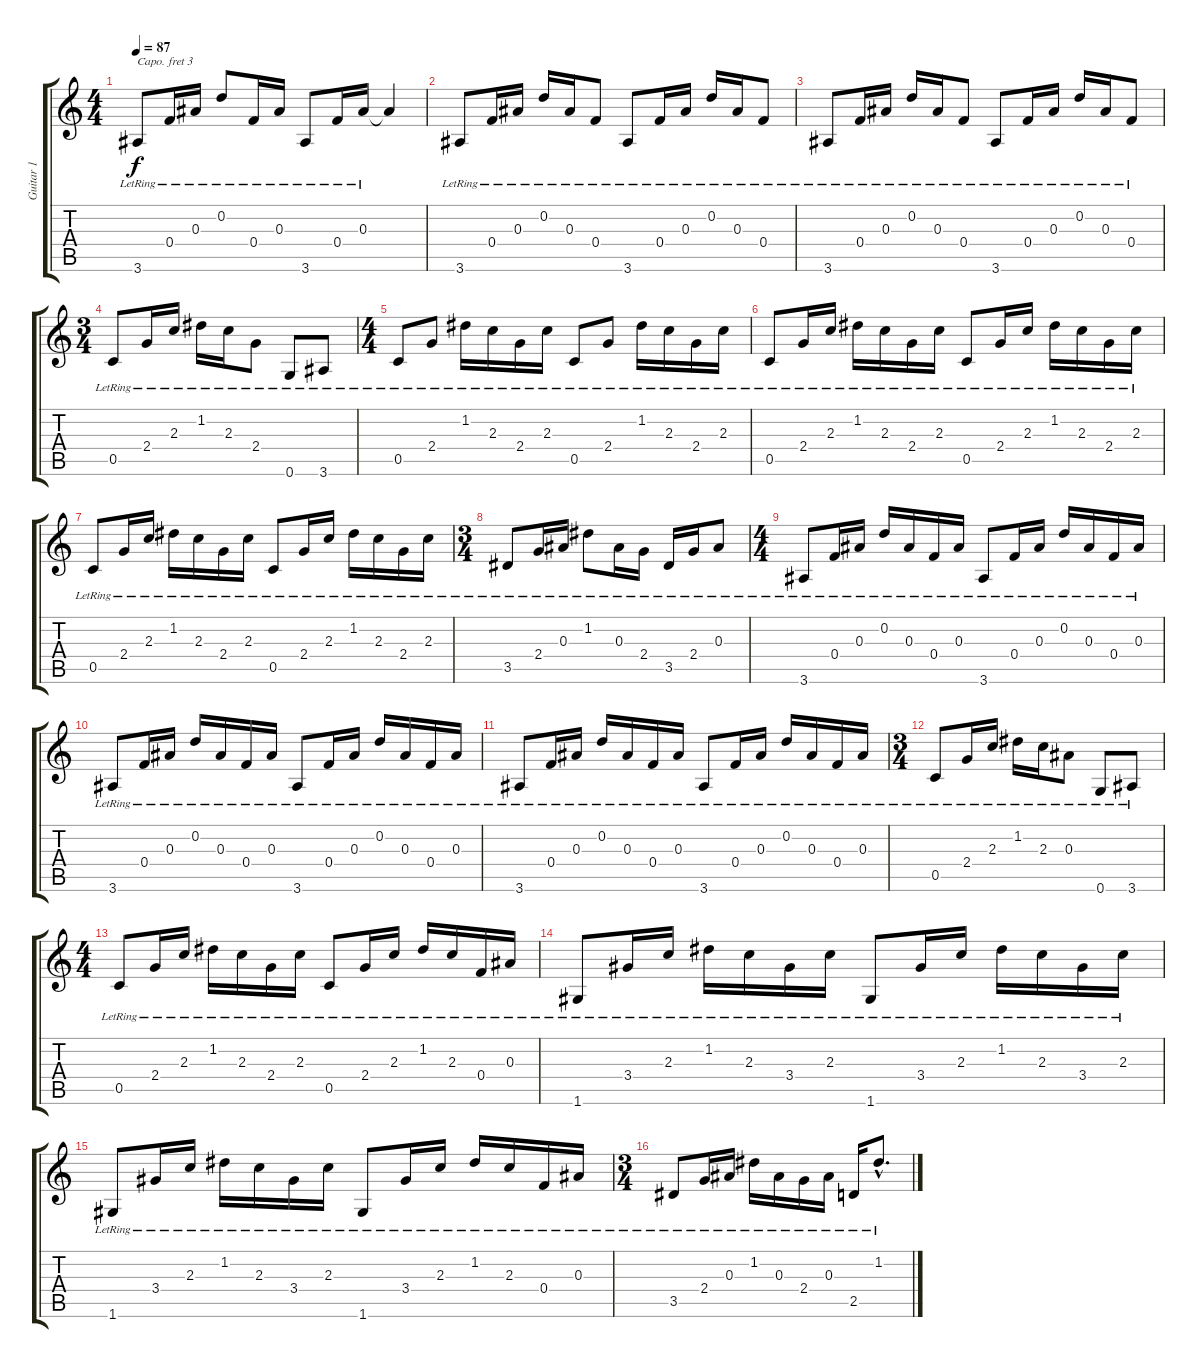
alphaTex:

\track ("Guitar 1" "Guitar 1") {instrument acousticguitarsteel}
\staff {score tabs}
\capo 3
\tuning (E4 B3 G3 D3 A2 E2) {hide}
\ts (4 4)
\tempo 87
\clef g2
\ks c
3.6{lr}.8{dy f} 0.4{lr}.16 0.3{lr}.16 0.2{lr}.8 0.4{lr}.16 0.3{lr}.16 3.6{lr}.8 0.4{lr}.16 0.3{lr}.16 0.3{t}.4 |
3.6{lr}.8 0.4{lr}.16 0.3{lr}.16 0.2{lr}.16 0.3{lr}.16 0.4{lr}.8 3.6{lr}.8 0.4{lr}.16 0.3{lr}.16 0.2{lr}.16 0.3{lr}.16 0.4{lr}.8 |
3.6{lr}.8 0.4{lr}.16 0.3{lr}.16 0.2{lr}.16 0.3{lr}.16 0.4{lr}.8 3.6{lr}.8 0.4{lr}.16 0.3{lr}.16 0.2{lr}.16 0.3{lr}.16 0.4{lr}.8 |
\ts (3 4)
0.5{lr}.8 2.4{lr}.16 2.3{lr}.16 1.2{lr}.16 2.3{lr}.16 2.4{lr}.8 0.6{lr}.8 3.6{lr}.8 |
\ts (4 4)
0.5{lr}.8 2.4{lr}.8 1.2{lr}.16 2.3{lr}.16 2.4{lr}.16 2.3{lr}.16 0.5{lr}.8 2.4{lr}.8 1.2{lr}.16 2.3{lr}.16 2.4{lr}.16 2.3{lr}.16 |
0.5{lr}.8 2.4{lr}.16 2.3{lr}.16 1.2{lr}.16 2.3{lr}.16 2.4{lr}.16 2.3{lr}.16 0.5{lr}.8 2.4{lr}.16 2.3{lr}.16 1.2{lr}.16 2.3{lr}.16 2.4{lr}.16 2.3{lr}.16 |
0.5{lr}.8 2.4{lr}.16 2.3{lr}.16 1.2{lr}.16 2.3{lr}.16 2.4{lr}.16 2.3{lr}.16 0.5{lr}.8 2.4{lr}.16 2.3{lr}.16 1.2{lr}.16 2.3{lr}.16 2.4{lr}.16 2.3{lr}.16 |
\ts (3 4)
3.5{lr}.8 2.4{lr}.16 0.3{lr}.16 1.2{lr}.8 0.3{lr}.16 2.4{lr}.16 3.5{lr}.16 2.4{lr}.16 0.3{lr}.8 |
\ts (4 4)
3.6{lr}.8 0.4{lr}.16 0.3{lr}.16 0.2{lr}.16 0.3{lr}.16 0.4{lr}.16 0.3{lr}.16 3.6{lr}.8 0.4{lr}.16 0.3{lr}.16 0.2{lr}.16 0.3{lr}.16 0.4{lr}.16 0.3{lr}.16 |
3.6{lr}.8 0.4{lr}.16 0.3{lr}.16 0.2{lr}.16 0.3{lr}.16 0.4{lr}.16 0.3{lr}.16 3.6{lr}.8 0.4{lr}.16 0.3{lr}.16 0.2{lr}.16 0.3{lr}.16 0.4{lr}.16 0.3{lr}.16 |
3.6{lr}.8 0.4{lr}.16 0.3{lr}.16 0.2{lr}.16 0.3{lr}.16 0.4{lr}.16 0.3{lr}.16 3.6{lr}.8 0.4{lr}.16 0.3{lr}.16 0.2{lr}.16 0.3{lr}.16 0.4{lr}.16 0.3{lr}.16 |
\ts (3 4)
0.5{lr}.8 2.4{lr}.16 2.3{lr}.16 1.2{lr}.16 2.3{lr}.16 0.3{lr}.8 0.6{lr}.8 3.6{lr}.8 |
\ts (4 4)
0.5{lr}.8 2.4{lr}.16 2.3{lr}.16 1.2{lr}.16 2.3{lr}.16 2.4{lr}.16 2.3{lr}.16 0.5{lr}.8 2.4{lr}.16 2.3{lr}.16 1.2{lr}.16 2.3{lr}.16 0.4{lr}.16 0.3{lr}.16 |
1.6{lr}.8 3.4{lr}.16 2.3{lr}.16 1.2{lr}.16 2.3{lr}.16 3.4{lr}.16 2.3{lr}.16 1.6{lr}.8 3.4{lr}.16 2.3{lr}.16 1.2{lr}.16 2.3{lr}.16 3.4{lr}.16 2.3{lr}.16 |
1.6{lr}.8 3.4{lr}.16 2.3{lr}.16 1.2{lr}.16 2.3{lr}.16 3.4{lr}.16 2.3{lr}.16 1.6{lr}.8 3.4{lr}.16 2.3{lr}.16 1.2{lr}.16 2.3{lr}.16 0.4{lr}.16 0.3{lr}.16 |
\ts (3 4)
3.5{lr}.8 2.4{lr}.16 0.3{lr}.16 1.2{lr}.16 0.3{lr}.16 2.4{lr}.16 0.3{lr}.16 2.5{lr}.16 1.2{hac lr}.8{d}
